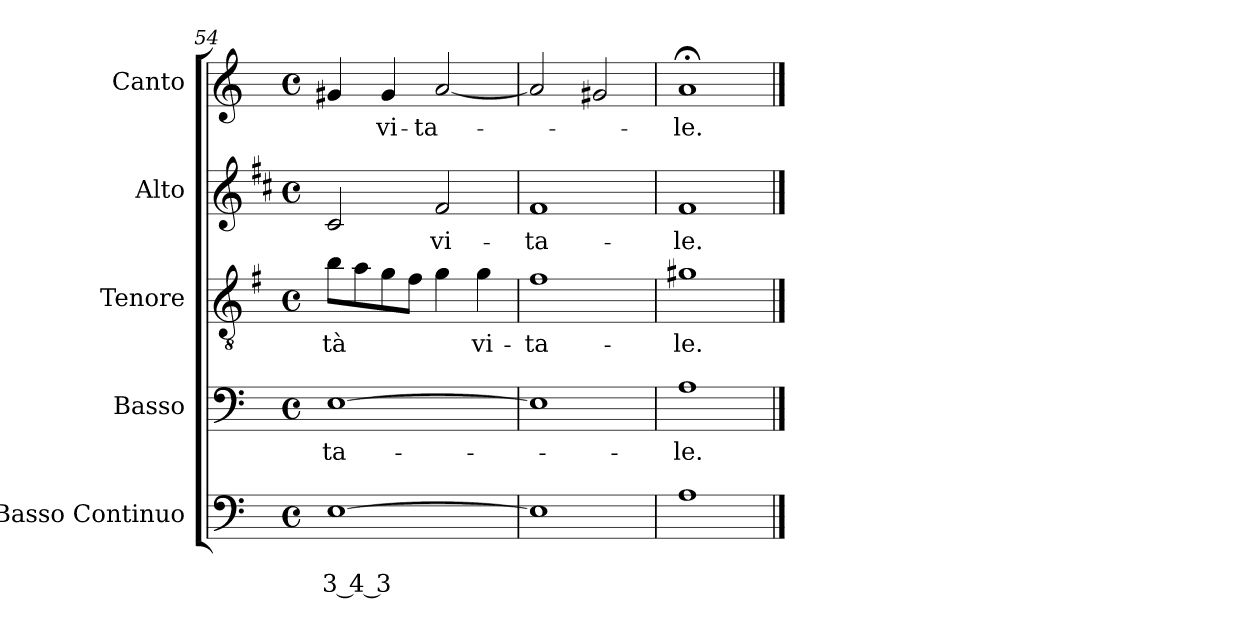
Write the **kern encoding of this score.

**kern	**text	**text	**kern	**text	**kern	**text	**kern	**text	**kern	**text
*part5	*part5	*part5	*part4	*part4	*part3	*part3	*part2	*part2	*part1	*part1
*staff5	*staff5	*staff5	*staff4	*staff4	*staff3	*staff3	*staff2	*staff2	*staff1	*staff1
*I"Basso Continuo	*	*	*I"Basso	*	*I"Tenore	*	*I"Alto	*	*I"Canto	*
*I'BC	*	*	*I'B	*	*I'T	*	*I'A	*	*I'C	*
*clefF4	*	*	*clefF4	*	*clefGv2	*	*clefG2	*	*clefG2	*
*	*	*	*	*	*ITrd4c7	*	*ITrd1c2	*	*	*
*k[]	*	*	*k[]	*	*k[]	*	*k[]	*	*k[]	*
*C:	*	*	*C:	*	*C:	*	*C:	*	*C:	*
*M4/4	*	*	*M4/4	*	*M4/4	*	*M4/4	*	*M4/4	*
*met(c)	*	*	*met(c)	*	*met(c)	*	*met(c)	*	*met(c)	*
=54	=54	=54	=54	=54	=54	=54	=54	=54	=54	=54
!	!	!LO:LY:b	!	!	!	!	!	!	!	!
!	!	!	!	!LO:LY:b	!	!	!	!	!	!
!	!	!	!	!	!	!LO:LY:b	!	!	!	!
[1E	.	3 4 3	[1E	-ta-	8e\L	-tà	2B/	.	4g#X/	.
.	.	.	.	.	8d\	.	.	.	.	.
!	!	!	!	!	!	!	!	!	!	!LO:LY:b
.	.	.	.	.	8c\	.	.	.	4g#/	vi-
.	.	.	.	.	8B\J	.	.	.	.	.
!	!	!	!	!	!	!	!	!LO:LY:b	!	!
!	!	!	!	!	!	!	!	!	!	!LO:LY:b
.	.	.	.	.	4c\	.	2e/	vi-	[2a/	-ta-
!	!	!	!	!	!	!LO:LY:b	!	!	!	!
.	.	.	.	.	4c\	vi-	.	.	.	.
=55	=55	=55	=55	=55	=55	=55	=55	=55	=55	=55
!	!	!	!	!	!	!LO:LY:b	!	!	!	!
!	!	!	!	!	!	!	!	!LO:LY:b	!	!
1E]	.	.	1E]	.	1B	-ta-	1e	-ta-	2a/]	.
.	.	.	.	.	.	.	.	.	2g#X/	.
=56	=56	=56	=56	=56	=56	=56	=56	=56	=56	=56
!	!	!	!	!LO:LY:b	!	!	!	!	!	!
!	!	!	!	!	!	!LO:LY:b	!	!	!	!
!	!	!	!	!	!	!	!	!LO:LY:b	!	!
!	!	!	!	!	!	!	!	!	!	!LO:LY:b
1A	.	.	1A	-le.	1c#X	-le.	1e	-le.	1a;<	-le.
==	==	==	==	==	==	==	==	==	==	==
*-	*-	*-	*-	*-	*-	*-	*-	*-	*-	*-
